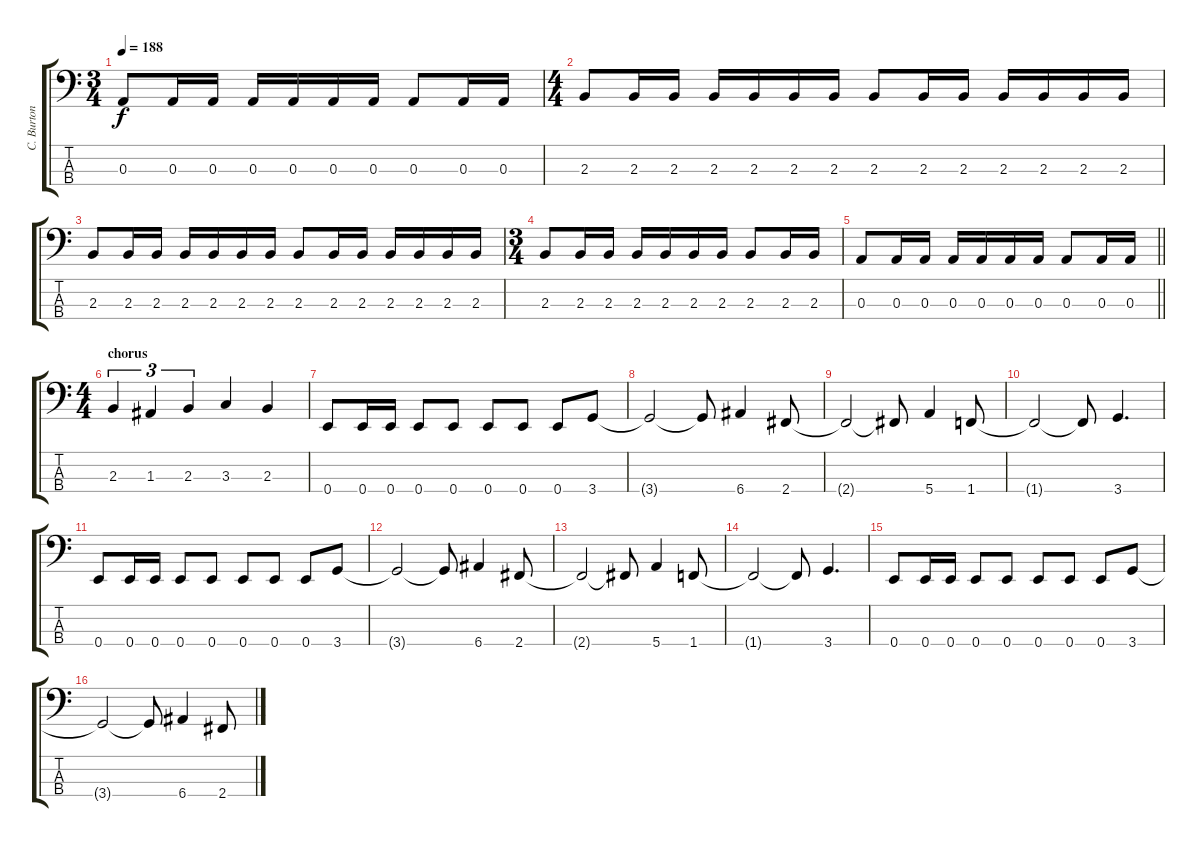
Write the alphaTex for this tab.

\track ("C. Burton - Bass" "C. Burton ") {instrument electricbassfinger}
\staff {score tabs}
\tuning (G2 D2 A1 E1) {hide}
\ts (3 4)
\tempo 188
\clef f4
\ks c
0.3.8{dy f} 0.3.16 0.3.16 0.3.16 0.3.16 0.3.16 0.3.16 0.3.8 0.3.16 0.3.16 |
\ts (4 4)
2.3.8 2.3.16 2.3.16 2.3.16 2.3.16 2.3.16 2.3.16 2.3.8 2.3.16 2.3.16 2.3.16 2.3.16 2.3.16 2.3.16 |
2.3.8 2.3.16 2.3.16 2.3.16 2.3.16 2.3.16 2.3.16 2.3.8 2.3.16 2.3.16 2.3.16 2.3.16 2.3.16 2.3.16 |
\ts (3 4)
2.3.8 2.3.16 2.3.16 2.3.16 2.3.16 2.3.16 2.3.16 2.3.8 2.3.16 2.3.16 |
\barLineRight lightlight
0.3.8 0.3.16 0.3.16 0.3.16 0.3.16 0.3.16 0.3.16 0.3.8 0.3.16 0.3.16 |
\ts (4 4)
\section ("" "chorus")
2.3.4{tu (3 2)} 1.3.4{tu (3 2)} 2.3.4{tu (3 2)} 3.3.4 2.3.4 |
0.4.8 0.4.16 0.4.16 0.4.8 0.4.8 0.4.8 0.4.8 0.4.8 3.4.8 |
3.4{t}.2 3.4{t}.8 6.4.4 2.4.8 |
2.4{t}.2 2.4{t}.8 5.4.4 1.4.8 |
1.4{t}.2 1.4{t}.8 3.4.4{d} |
0.4.8 0.4.16 0.4.16 0.4.8 0.4.8 0.4.8 0.4.8 0.4.8 3.4.8 |
3.4{t}.2 3.4{t}.8 6.4.4 2.4.8 |
2.4{t}.2 2.4{t}.8 5.4.4 1.4.8 |
1.4{t}.2 1.4{t}.8 3.4.4{d} |
0.4.8 0.4.16 0.4.16 0.4.8 0.4.8 0.4.8 0.4.8 0.4.8 3.4.8 |
3.4{t}.2 3.4{t}.8 6.4.4 2.4.8
